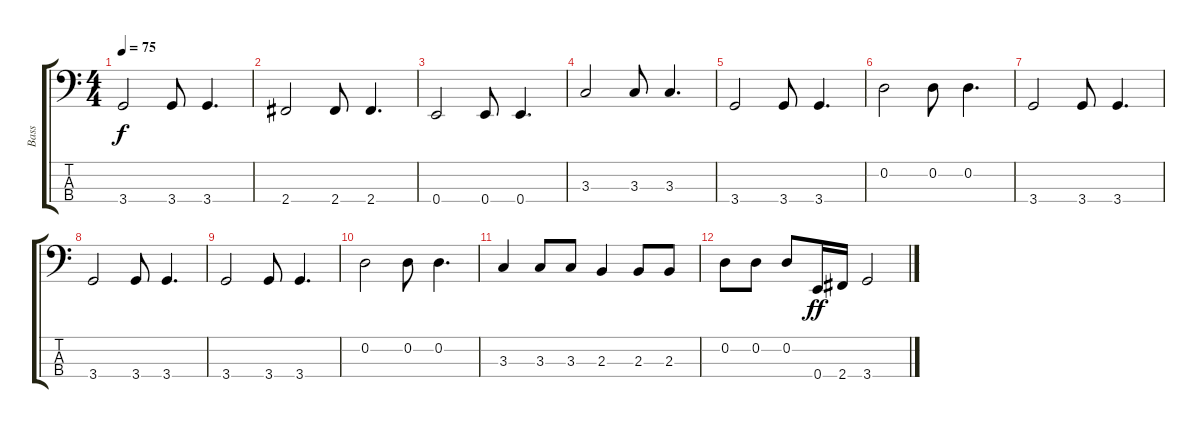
\track ("Bass" "Bass") {instrument electricbasspick}
\staff {score tabs}
\tuning (G2 D2 A1 E1) {hide}
\ts (4 4)
\tempo 75
\clef f4
\ks c
3.4.2{dy f} 3.4.8 3.4.4{d} |
2.4.2 2.4.8 2.4.4{d} |
0.4.2 0.4.8 0.4.4{d} |
3.3.2 3.3.8 3.3.4{d} |
3.4.2 3.4.8 3.4.4{d} |
0.2.2 0.2.8 0.2.4{d} |
3.4.2 3.4.8 3.4.4{d} |
3.4.2 3.4.8 3.4.4{d} |
3.4.2 3.4.8 3.4.4{d} |
0.2.2 0.2.8 0.2.4{d} |
3.3.4 3.3.8 3.3.8 2.3.4 2.3.8 2.3.8 |
0.2.8 0.2.8 0.2.8 0.4.16{dy ff} 2.4.16 3.4.2
